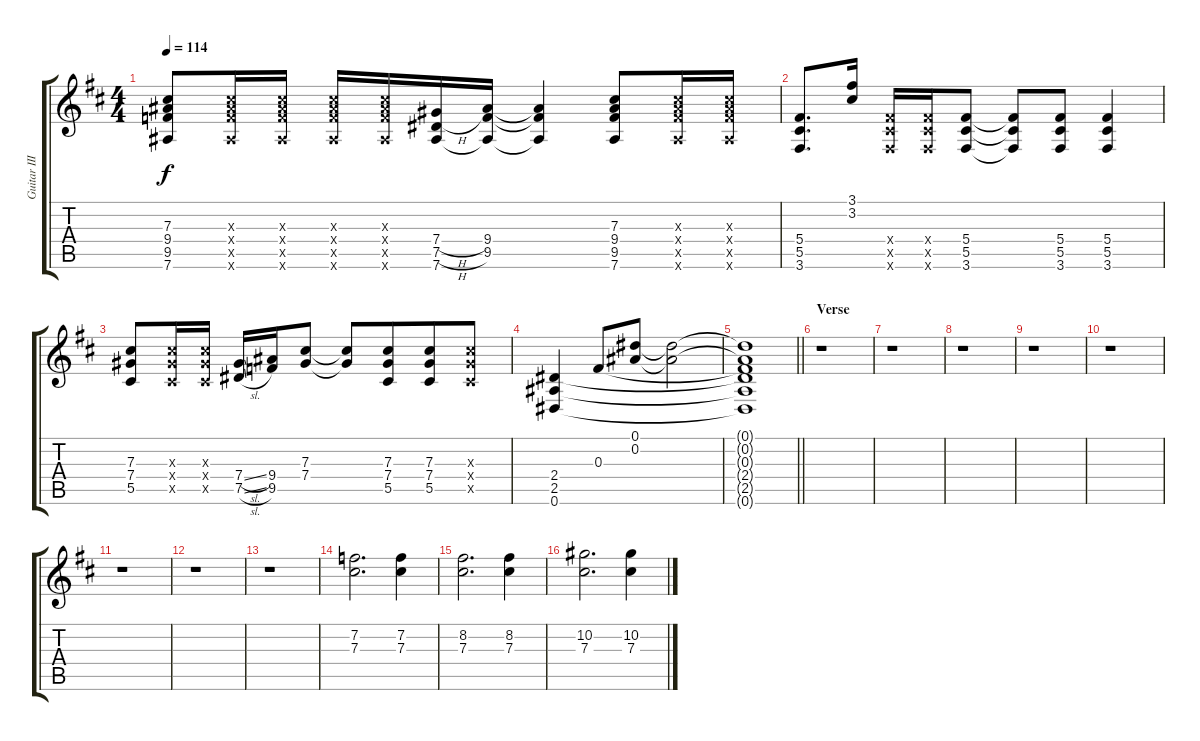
\track ("Guitar III" "Guitar III") {instrument distortionguitar}
\staff {score tabs}
\tuning (Eb4 Bb3 Gb3 Db3 Ab2 Eb2) {hide}
\ts (4 4)
\tempo 114
\clef g2
\ks bminor
(7.3 9.4 9.5 7.6).8{dy f} (7.3{x} 9.4{x} 9.5{x} 7.6{x}).16 (7.3{x} 9.4{x} 9.5{x} 7.6{x}).16 (7.3{x} 9.4{x} 9.5{x} 7.6{x}).16 (7.3{x} 9.4{x} 9.5{x} 7.6{x}).16 (7.4{h} 7.5{h} 7.6).16 (9.4 9.5 7.6{t}).16 (9.4{t} 9.5{t} 7.6{t}).4 (7.3 9.4 9.5 7.6).8 (7.3{x} 9.4{x} 9.5{x} 7.6{x}).16 (7.3{x} 9.4{x} 9.5{x} 7.6{x}).16 |
(5.4 5.5 3.6).8{d} (3.1 3.2).16 (5.4{x} 5.5{x} 3.6{x}).16 (5.4{x} 5.5{x} 3.6{x}).16 (5.4 5.5 3.6).8 (5.4{t} 5.5{t} 3.6{t}).8 (5.4 5.5 3.6).8 (5.4 5.5 3.6).4 |
(7.3 7.4 5.5).8 (7.3{x} 7.4{x} 5.5{x}).16 (7.3{x} 7.4{x} 5.5{x}).16 (7.4{sl} 7.5{sl}).16 (9.4 9.5).16 (7.3 7.4).8 (7.3{t} 7.4{t}).8 (7.3 7.4 5.5).8{beam merge} (7.3 7.4 5.5).8 (7.3{x} 7.4{x} 5.5{x}).8 |
(2.4 2.5 0.6).4 0.3.8 (0.1 0.2).8 (0.1{t} 0.2{t}).2 |
\barLineRight lightlight
(0.1{t} 0.2{t} 0.3{t} 2.4{t} 2.5{t} 0.6{t}).1{volume 10} |
\section ("" "Verse")
\ks d
r.1{volume 14} |
r.1 |
r.1 |
r.1 |
r.1 |
r.1 |
r.1 |
r.1 |
(7.2 7.3).2{d} (7.2 7.3).4 |
(8.2 7.3).2{d} (8.2 7.3).4 |
(10.2 7.3).2{d} (10.2 7.3).4
